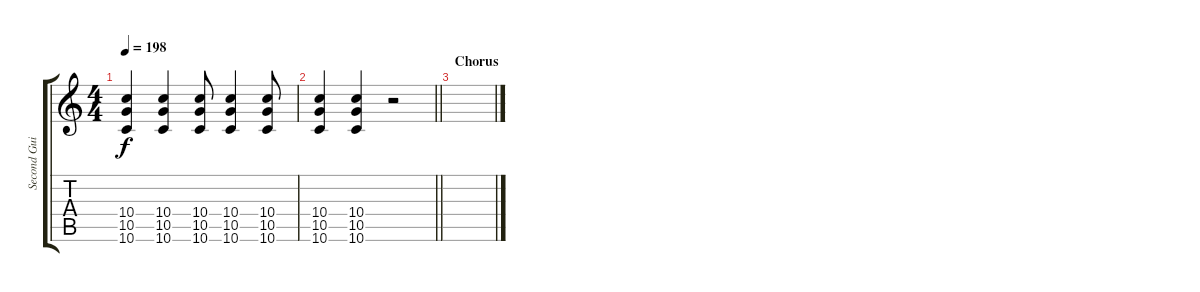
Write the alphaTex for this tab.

\track ("Second Guitar" "Second Gui") {instrument overdrivenguitar}
\staff {score tabs}
\tuning (E4 B3 G3 D3 A2 D2) {hide}
\ts (4 4)
\tempo 198
\clef g2
\ks c
(10.4{t} 10.5{t} 10.6{t}).4{dy f} (10.4 10.5 10.6).4 (10.4 10.5 10.6).8 (10.4 10.5 10.6).4 (10.4 10.5 10.6).8 |
\barLineRight lightlight
(10.4 10.5 10.6).4 (10.4 10.5 10.6).4 r.2 |
\section ("" "Chorus")
